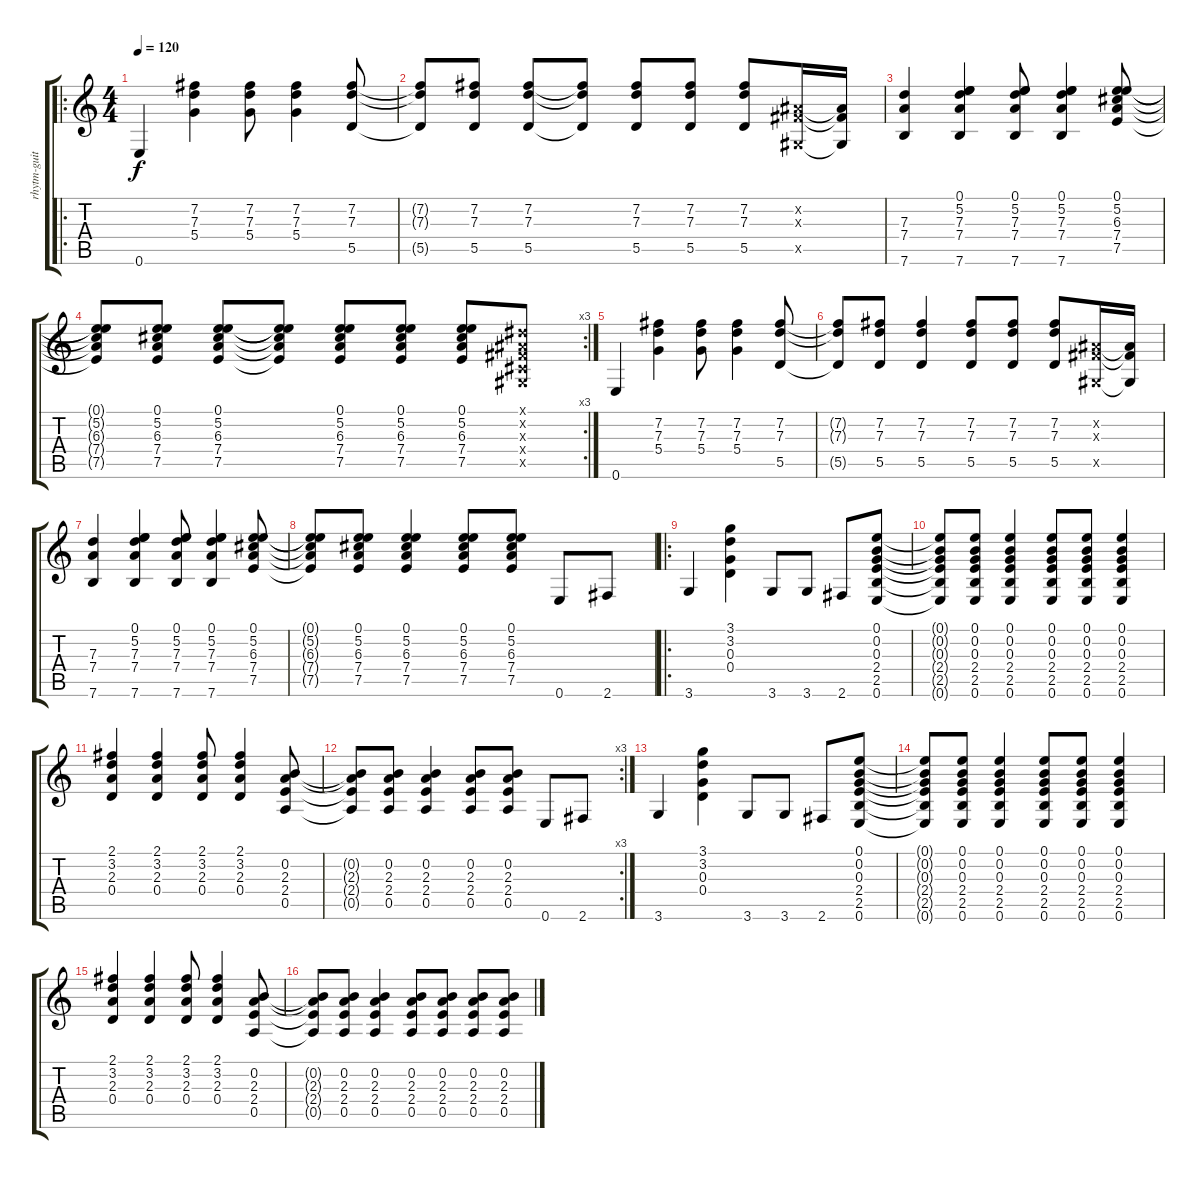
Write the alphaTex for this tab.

\track ("rhytm-guitar/Courtney" "rhytm-guit") {instrument acousticguitarsteel}
\staff {score tabs}
\tuning (E4 B3 G3 D3 A2 E2) {hide}
\ro
\ts (4 4)
\tempo 120
\clef g2
\ks c
0.6.4{dy f} (7.2 7.3 5.4).4 (7.2 7.3 5.4).8 (7.2 7.3 5.4).4 (7.2 7.3 5.5).8 |
(7.2{t} 7.3{t} 5.5{t}).8 (7.2 7.3 5.5).8 (7.2 7.3 5.5).8 (7.2{t} 7.3{t} 5.5{t}).8 (7.2 7.3 5.5).8 (7.2 7.3 5.5).8 (7.2 7.3 5.5).8 (-1.2{x} -1.3{x} -1.5{x}).16 (-1.2{t} -1.3{t} -1.5{t}).16 |
(7.3 7.4 7.6).4 (0.1 5.2 7.3 7.4 7.6).4 (0.1 5.2 7.3 7.4 7.6).8 (0.1 5.2 7.3 7.4 7.6).4 (0.1 5.2 6.3 7.4 7.5).8 |
\rc 3
(0.1{t} 5.2{t} 6.3{t} 7.4{t} 7.5{t}).8 (0.1 5.2 6.3 7.4 7.5).8 (0.1 5.2 6.3 7.4 7.5).8 (0.1{t} 5.2{t} 6.3{t} 7.4{t} 7.5{t}).8 (0.1 5.2 6.3 7.4 7.5).8 (0.1 5.2 6.3 7.4 7.5).8 (0.1 5.2 6.3 7.4 7.5).8 (-1.1{x} -1.2{x} -1.3{x} -1.4{x} -1.5{x}).8 |
0.6.4 (7.2 7.3 5.4).4 (7.2 7.3 5.4).8 (7.2 7.3 5.4).4 (7.2 7.3 5.5).8 |
(7.2{t} 7.3{t} 5.5{t}).8 (7.2 7.3 5.5).8 (7.2 7.3 5.5).4 (7.2 7.3 5.5).8 (7.2 7.3 5.5).8 (7.2 7.3 5.5).8 (-1.2{x} -1.3{x} -1.5{x}).16 (-1.2{t} -1.3{t} -1.5{t}).16 |
(7.3 7.4 7.6).4 (0.1 5.2 7.3 7.4 7.6).4 (0.1 5.2 7.3 7.4 7.6).8 (0.1 5.2 7.3 7.4 7.6).4 (0.1 5.2 6.3 7.4 7.5).8 |
(0.1{t} 5.2{t} 6.3{t} 7.4{t} 7.5{t}).8 (0.1 5.2 6.3 7.4 7.5).8 (0.1 5.2 6.3 7.4 7.5).4 (0.1 5.2 6.3 7.4 7.5).8 (0.1 5.2 6.3 7.4 7.5).8 0.6.8 2.6.8 |
\ro
3.6.4 (3.1 3.2 0.3 0.4).4 3.6.8 3.6.8 2.6.8 (0.1 0.2 0.3 2.4 2.5 0.6).8 |
(0.1{t} 0.2{t} 0.3{t} 2.4{t} 2.5{t} 0.6{t}).8 (0.1 0.2 0.3 2.4 2.5 0.6).8 (0.1 0.2 0.3 2.4 2.5 0.6).4 (0.1 0.2 0.3 2.4 2.5 0.6).8 (0.1 0.2 0.3 2.4 2.5 0.6).8 (0.1 0.2 0.3 2.4 2.5 0.6).4 |
(2.1 3.2 2.3 0.4).4 (2.1 3.2 2.3 0.4).4 (2.1 3.2 2.3 0.4).8 (2.1 3.2 2.3 0.4).4 (0.2 2.3 2.4 0.5).8 |
\rc 3
(0.2{t} 2.3{t} 2.4{t} 0.5{t}).8 (0.2 2.3 2.4 0.5).8 (0.2 2.3 2.4 0.5).4 (0.2 2.3 2.4 0.5).8 (0.2 2.3 2.4 0.5).8 0.6.8 2.6.8 |
3.6.4 (3.1 3.2 0.3 0.4).4 3.6.8 3.6.8 2.6.8 (0.1 0.2 0.3 2.4 2.5 0.6).8 |
(0.1{t} 0.2{t} 0.3{t} 2.4{t} 2.5{t} 0.6{t}).8 (0.1 0.2 0.3 2.4 2.5 0.6).8 (0.1 0.2 0.3 2.4 2.5 0.6).4 (0.1 0.2 0.3 2.4 2.5 0.6).8 (0.1 0.2 0.3 2.4 2.5 0.6).8 (0.1 0.2 0.3 2.4 2.5 0.6).4 |
(2.1 3.2 2.3 0.4).4 (2.1 3.2 2.3 0.4).4 (2.1 3.2 2.3 0.4).8 (2.1 3.2 2.3 0.4).4 (0.2 2.3 2.4 0.5).8 |
(0.2{t} 2.3{t} 2.4{t} 0.5{t}).8 (0.2 2.3 2.4 0.5).8 (0.2 2.3 2.4 0.5).4 (0.2 2.3 2.4 0.5).8 (0.2 2.3 2.4 0.5).8 (0.2 2.3 2.4 0.5).8 (0.2 2.3 2.4 0.5).8
